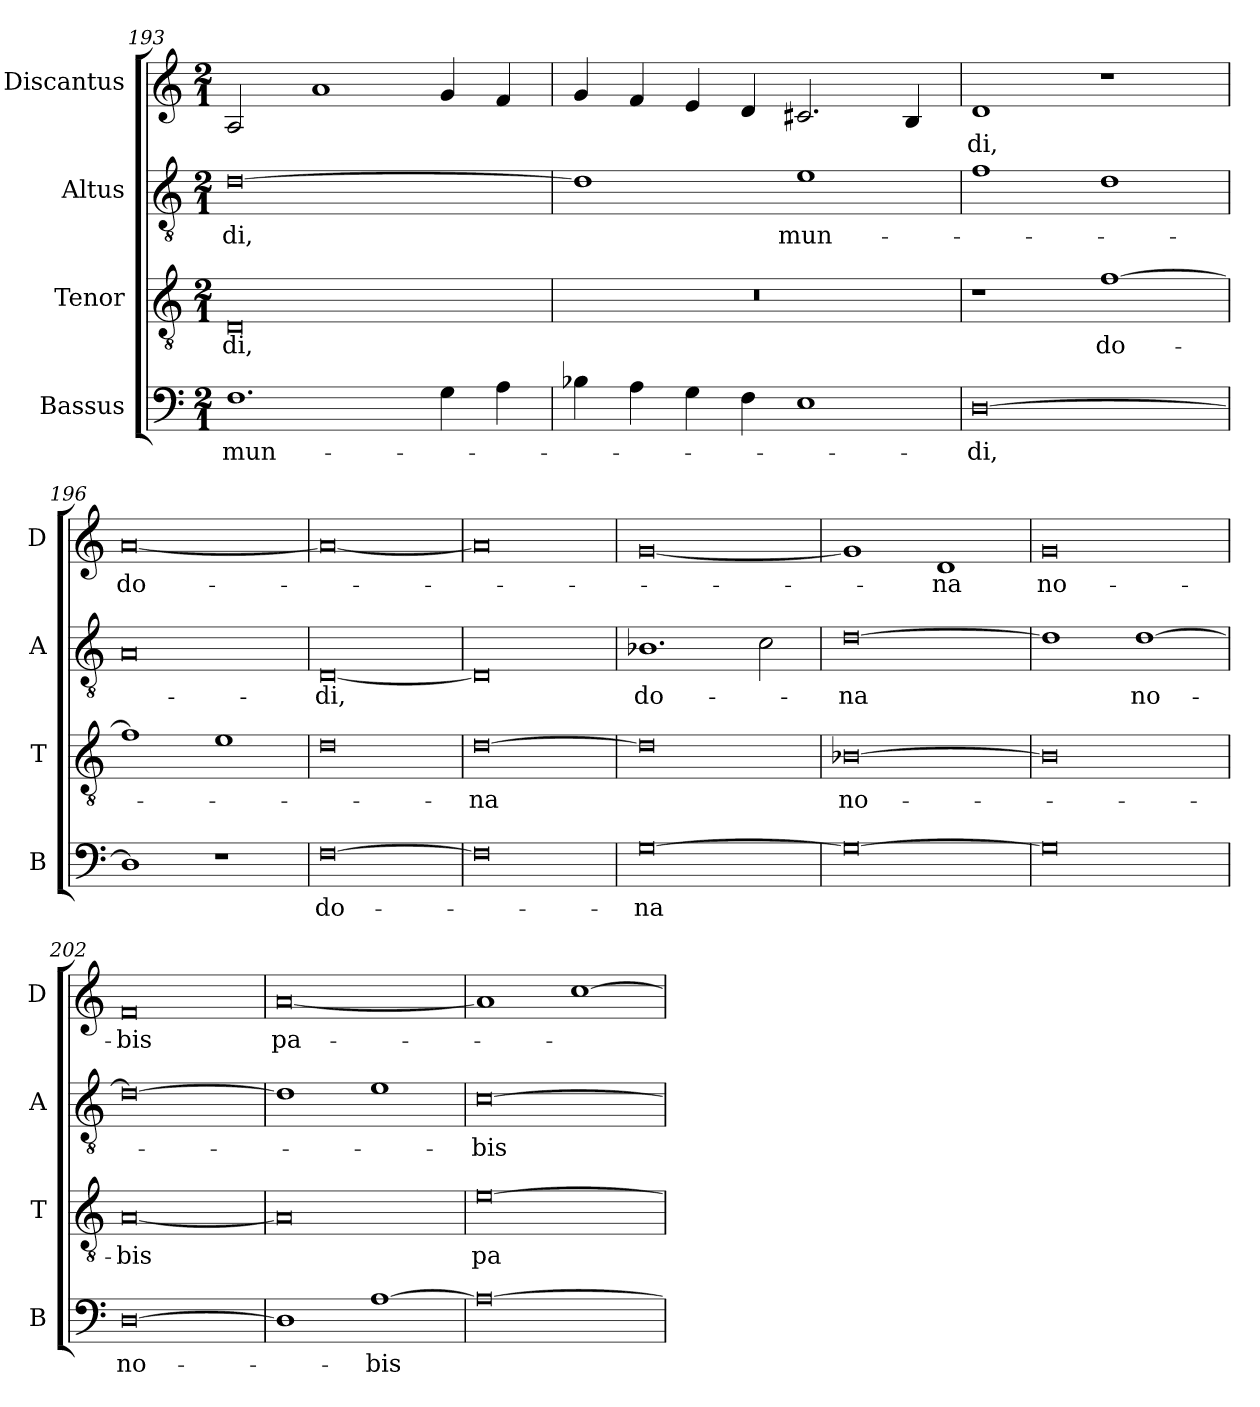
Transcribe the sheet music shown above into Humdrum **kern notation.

**kern	**text	**kern	**text	**kern	**text	**kern	**text
*part4	*part4	*part3	*part3	*part2	*part2	*part1	*part1
*staff4	*staff4	*staff3	*staff3	*staff2	*staff2	*staff1	*staff1
*I"Bassus	*	*I"Tenor	*	*I"Altus	*	*I"Discantus	*
*I'B	*	*I'T	*	*I'A	*	*I'D	*
*clefF4	*	*clefGv2	*	*clefGv2	*	*clefG2	*
*k[]	*	*k[]	*	*k[]	*	*k[]	*
*M2/1	*	*M2/1	*	*M2/1	*	*M2/1	*
=193	=193	=193	=193	=193	=193	=193	=193
1.F	mun-	0D	-di,	[0d	-di,	2A	.
.	.	.	.	.	.	1a	.
4G	.	.	.	.	.	4g	.
4A	.	.	.	.	.	4f	.
=194	=194	=194	=194	=194	=194	=194	=194
4B-X	.	0r	.	1d]	.	4g	.
4A	.	.	.	.	.	4f	.
4G	.	.	.	.	.	4e	.
4F	.	.	.	.	.	4d	.
1E	.	.	.	1e	mun-	2.c#X	.
.	.	.	.	.	.	4B	.
=195	=195	=195	=195	=195	=195	=195	=195
[0D	-di,	1r	.	1f	.	1d	-di,
.	.	[1f	do-	1d	.	1r	.
=196	=196	=196	=196	=196	=196	=196	=196
1D]	.	1f]	.	0A	.	[0a	do-
1r	.	1e	.	.	.	.	.
=197	=197	=197	=197	=197	=197	=197	=197
[0F	do-	0d	.	[0D	-di,	0a_	.
=198	=198	=198	=198	=198	=198	=198	=198
0F]	.	[0d	-na	0D]	.	0a]	.
=199	=199	=199	=199	=199	=199	=199	=199
[0G	-na	0d]	.	1.B-X	do-	[0g	.
.	.	.	.	2c	.	.	.
=200	=200	=200	=200	=200	=200	=200	=200
0G_	.	[0B-X	no-	[0d	-na	1g]	.
.	.	.	.	.	.	1d	-na
=201	=201	=201	=201	=201	=201	=201	=201
0G]	.	0B-]	.	1d]	.	0g	no-
.	.	.	.	[1d	no-	.	.
=202	=202	=202	=202	=202	=202	=202	=202
[0D	no-	[0A	-bis	0d_	.	0f	-bis
=203	=203	=203	=203	=203	=203	=203	=203
1D]	.	0A]	.	1d]	.	[0a	pa-
[1A	-bis	.	.	1e	.	.	.
=204	=204	=204	=204	=204	=204	=204	=204
0A_	.	[0e	pa-	[0c	-bis	1a]	.
.	.	.	.	.	.	[1cc	.
=	=	=	=	=	=	=	=
*-	*-	*-	*-	*-	*-	*-	*-
